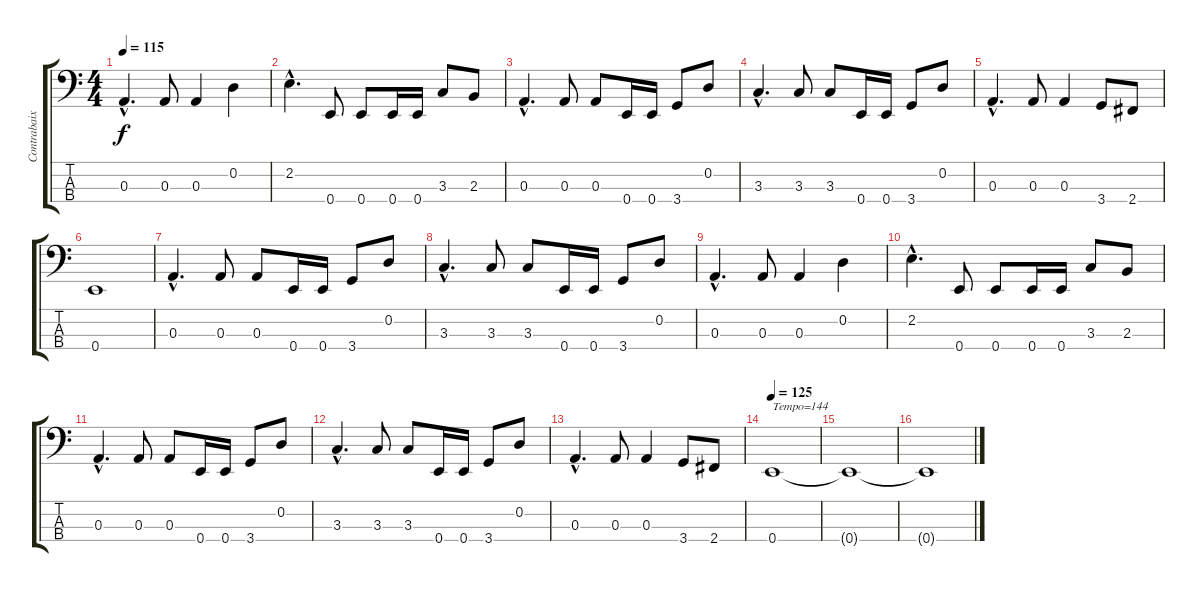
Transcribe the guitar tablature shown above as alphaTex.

\track ("Contrabaixo" "Contrabaix") {instrument contrabass}
\staff {score tabs}
\tuning (G2 D2 A1 E1) {hide}
\ts (4 4)
\tempo 115
\clef f4
\ks c
0.3{hac}.4{d dy f} 0.3.8 0.3.4 0.2.4 |
2.2{hac}.4{d} 0.4.8 0.4.8 0.4.16 0.4.16 3.3.8 2.3.8 |
0.3{hac}.4{d} 0.3.8 0.3.8 0.4.16 0.4.16 3.4.8 0.2.8 |
3.3{hac}.4{d} 3.3.8 3.3.8 0.4.16 0.4.16 3.4.8 0.2.8 |
0.3{hac}.4{d} 0.3.8 0.3.4 3.4.8 2.4.8 |
0.4.1 |
0.3{hac}.4{d} 0.3.8 0.3.8 0.4.16 0.4.16 3.4.8 0.2.8 |
3.3{hac}.4{d} 3.3.8 3.3.8 0.4.16 0.4.16 3.4.8 0.2.8 |
0.3{hac}.4{d} 0.3.8 0.3.4 0.2.4 |
2.2{hac}.4{d} 0.4.8 0.4.8 0.4.16 0.4.16 3.3.8 2.3.8 |
0.3{hac}.4{d} 0.3.8 0.3.8 0.4.16 0.4.16 3.4.8 0.2.8 |
3.3{hac}.4{d} 3.3.8 3.3.8 0.4.16 0.4.16 3.4.8 0.2.8 |
0.3{hac}.4{d} 0.3.8 0.3.4 3.4.8 2.4.8 |
\tempo 125
0.4.1{txt "Tempo=144"} |
0.4{t}.1 |
0.4{t}.1
